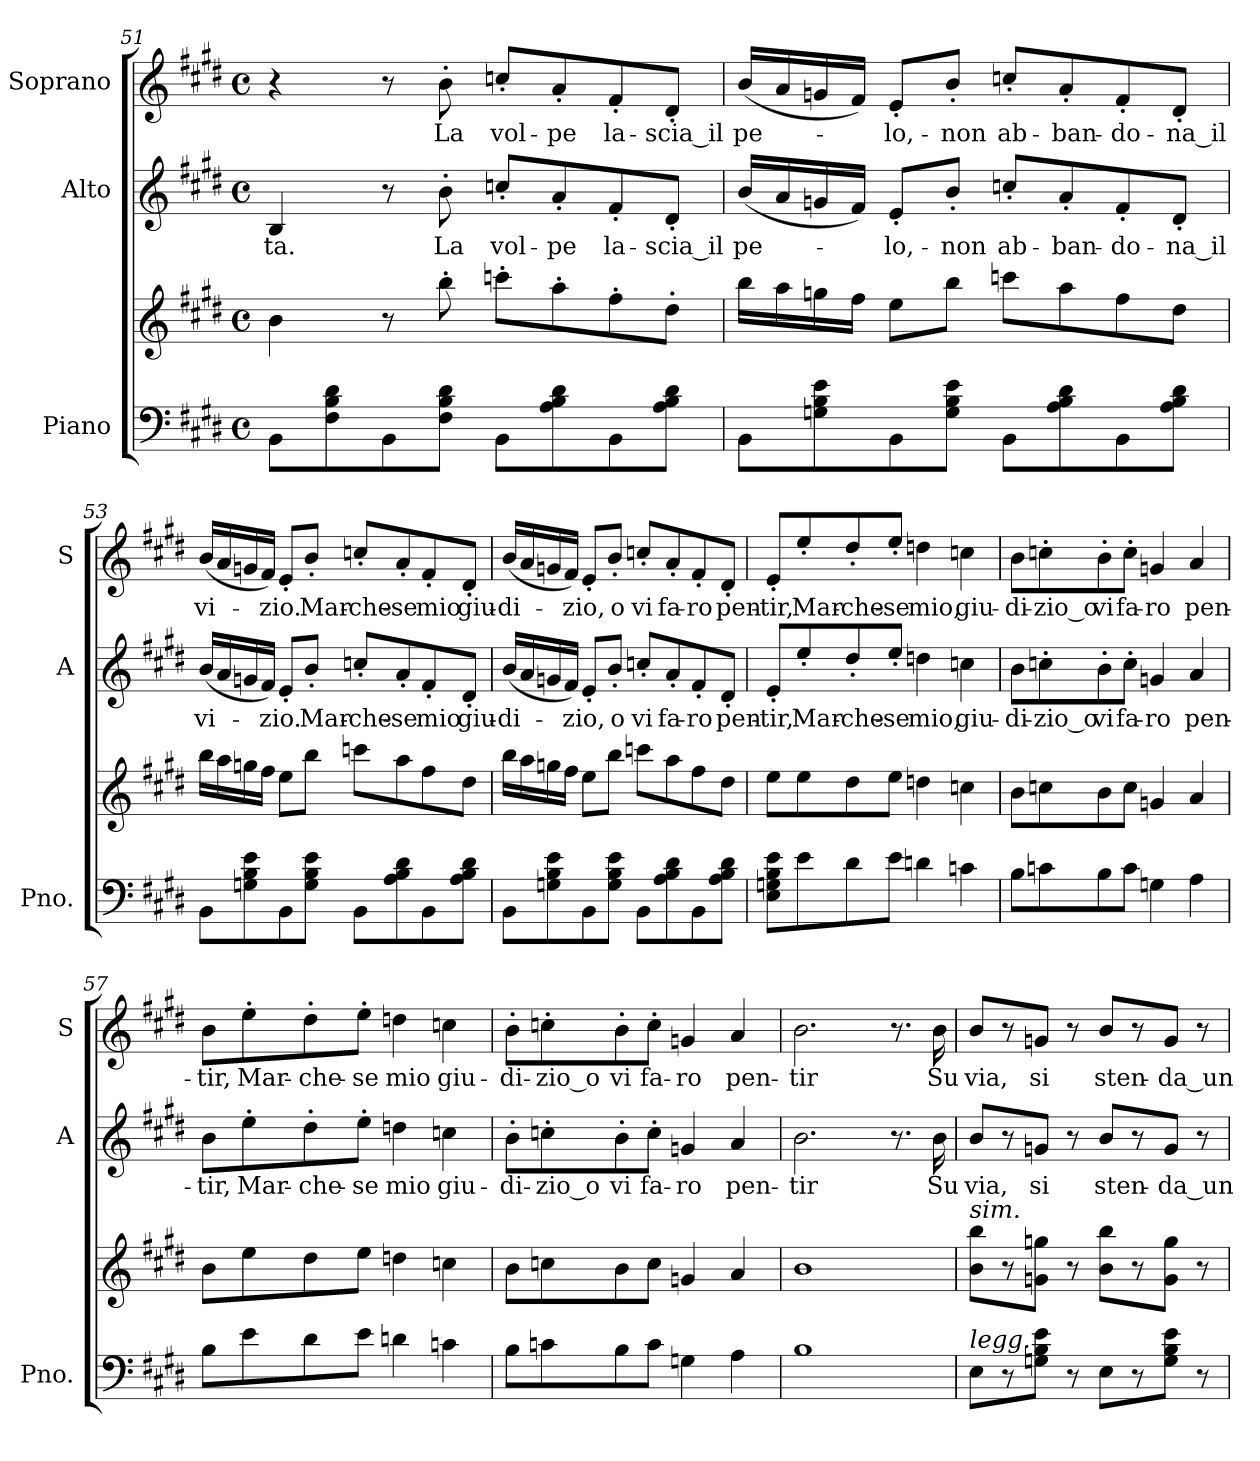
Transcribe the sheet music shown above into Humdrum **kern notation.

**kern	**kern	**kern	**text	**kern	**text
*part3	*part3	*part2	*part2	*part1	*part1
*staff4	*staff3	*staff2	*staff2	*staff1	*staff1
*I"Piano	*	*I"Alto	*	*I"Soprano	*
*I'Pno.	*	*I'A	*	*I'S	*
!!LO:LB:g=z
*clefF4	*clefG2	*clefG2	*	*clefG2	*
*k[f#c#g#d#]	*k[f#c#g#d#]	*k[f#c#g#d#]	*	*k[f#c#g#d#]	*
*E:	*E:	*E:	*	*E:	*
*M4/4	*M4/4	*M4/4	*	*M4/4	*
*met(c)	*met(c)	*met(c)	*	*met(c)	*
=51	=51	=51	=51	=51	=51
!	!	!	!LO:LY:b	!	!
8BB\L	4b\	4B/	-ta.	4r	.
8F#\ 8B\ 8d#\	.	.	.	.	.
8BB\	8r	8r	.	8r	.
!	!	!	!LO:LY:b	!	!LO:LY:b
8F#\ 8B\ 8d#\J	8bb'\	8b'\	La	8b'\	La
!	!	!	!LO:LY:b	!	!LO:LY:b
8BB\L	8cccn'\L	8ccn'/L	vol-	8ccn'/L	vol-
!	!	!	!LO:LY:b	!	!LO:LY:b
8A\ 8B\ 8d#\	8aa'\	8a'/	-pe	8a'/	-pe
!	!	!	!LO:LY:b	!	!LO:LY:b
8BB\	8ff#'\	8f#'/	la-	8f#'/	la-
!	!	!	!LO:LY:b	!	!LO:LY:b
8A\ 8B\ 8d#\J	8dd#'\J	8d#'/J	-scia_il	8d#'/J	-scia_il
!!LO:PB:g=z
=52	=52	=52	=52	=52	=52
!	!	!	!LO:LY:b	!	!LO:LY:b
8BB\L	16bb\LL	(<16b/LL	pe-	(<16b/LL	pe-
.	16aa\	16a/	.	16a/	.
8Gn\ 8B\ 8e\	16ggn\	16gn/	.	16gn/	.
.	16ff#\JJ	16f#/JJ)	.	16f#/JJ)	.
!	!	!	!LO:LY:b	!	!LO:LY:b
8BB\	8ee\L	8e'/L	-lo,-	8e'/L	-lo,-
!	!	!	!LO:LY:b	!	!LO:LY:b
8G\ 8B\ 8e\J	8bb\J	8b'/J	-non	8b'/J	-non
!	!	!	!LO:LY:b	!	!LO:LY:b
8BB\L	8cccn\L	8ccn'/L	ab-	8ccn'/L	ab-
!	!	!	!LO:LY:b	!	!LO:LY:b
8A\ 8B\ 8d#\	8aa\	8a'/	-ban-	8a'/	-ban-
!	!	!	!LO:LY:b	!	!LO:LY:b
8BB\	8ff#\	8f#'/	-do-	8f#'/	-do-
!	!	!	!LO:LY:b	!	!LO:LY:b
8A\ 8B\ 8d#\J	8dd#\J	8d#'/J	-na_il	8d#'/J	-na_il
=53	=53	=53	=53	=53	=53
!	!	!	!LO:LY:b	!	!LO:LY:b
8BB\L	16bb\LL	(<16b/LL	vi-	(<16b/LL	vi-
.	16aa\	16a/	.	16a/	.
8Gn\ 8B\ 8e\	16ggn\	16gn/	.	16gn/	.
.	16ff#\JJ	16f#/JJ)	.	16f#/JJ)	.
!	!	!	!LO:LY:b	!	!LO:LY:b
8BB\	8ee\L	8e'/L	-zio.	8e'/L	-zio.
!	!	!	!LO:LY:b	!	!LO:LY:b
8G\ 8B\ 8e\J	8bb\J	8b'/J	Mar-	8b'/J	Mar-
!	!	!	!LO:LY:b	!	!LO:LY:b
8BB\L	8cccn\L	8ccn'/L	-che-	8ccn'/L	-che-
!	!	!	!LO:LY:b	!	!LO:LY:b
8A\ 8B\ 8d#\	8aa\	8a'/	-se	8a'/	-se
!	!	!	!LO:LY:b	!	!LO:LY:b
8BB\	8ff#\	8f#'/	mio	8f#'/	mio
!	!	!	!LO:LY:b	!	!LO:LY:b
8A\ 8B\ 8d#\J	8dd#\J	8d#'/J	giu-	8d#'/J	giu-
!!LO:LB:g=z
=54	=54	=54	=54	=54	=54
!	!	!	!LO:LY:b	!	!LO:LY:b
8BB\L	16bb\LL	(<16b/LL	-di-	(<16b/LL	-di-
.	16aa\	16a/	.	16a/	.
8Gn\ 8B\ 8e\	16ggn\	16gn/	.	16gn/	.
.	16ff#\JJ	16f#/JJ)	.	16f#/JJ)	.
!	!	!	!LO:LY:b	!	!LO:LY:b
8BB\	8ee\L	8e'/L	-zio,	8e'/L	-zio,
!	!	!	!LO:LY:b	!	!LO:LY:b
8G\ 8B\ 8e\J	8bb\J	8b'/J	o	8b'/J	o
!	!	!	!LO:LY:b	!	!LO:LY:b
8BB\L	8cccn\L	8ccn'/L	vi	8ccn'/L	vi
!	!	!	!LO:LY:b	!	!LO:LY:b
8A\ 8B\ 8d#\	8aa\	8a'/	fa-	8a'/	fa-
!	!	!	!LO:LY:b	!	!LO:LY:b
8BB\	8ff#\	8f#'/	-ro	8f#'/	-ro
!	!	!	!LO:LY:b	!	!LO:LY:b
8A\ 8B\ 8d#\J	8dd#\J	8d#'/J	pen-	8d#'/J	pen-
=55	=55	=55	=55	=55	=55
!	!	!	!LO:LY:b	!	!LO:LY:b
8E\ 8Gn\ 8B\ 8e\L	8ee\L	8e'/L	-tir,	8e'/L	-tir,
!	!	!	!LO:LY:b	!	!LO:LY:b
8e\	8ee\	8ee'/	Mar-	8ee'/	Mar-
!	!	!	!LO:LY:b	!	!LO:LY:b
8d#\	8dd#\	8dd#'/	-che-	8dd#'/	-che-
!	!	!	!LO:LY:b	!	!LO:LY:b
8e\J	8ee\J	8ee'/J	-se	8ee'/J	-se
!	!	!	!LO:LY:b	!	!LO:LY:b
4dn\	4ddn\	4ddn\	mio,	4ddn\	mio,
!	!	!	!LO:LY:b	!	!LO:LY:b
4cn\	4ccn\	4ccn\	giu-	4ccn\	giu-
=56	=56	=56	=56	=56	=56
!	!	!	!LO:LY:b	!	!LO:LY:b
8B\L	8b\L	8b\L	-di-	8b\L	-di-
!	!	!	!LO:LY:b	!	!LO:LY:b
8cn\	8ccn\	8ccn'\	-zio_o	8ccn'\	-zio_o
!	!	!	!LO:LY:b	!	!LO:LY:b
8B\	8b\	8b'\	vi	8b'\	vi
!	!	!	!LO:LY:b	!	!LO:LY:b
8c\J	8cc\J	8cc'\J	fa-	8cc'\J	fa-
!	!	!	!LO:LY:b	!	!LO:LY:b
4Gn\	4gn/	4gn/	-ro	4gn/	-ro
!	!	!	!LO:LY:b	!	!LO:LY:b
4A\	4a/	4a/	pen-	4a/	pen-
!!LO:PB:g=z
=57	=57	=57	=57	=57	=57
!	!	!	!LO:LY:b	!	!LO:LY:b
8B\L	8b\L	8b\L	-tir,	8b\L	-tir,
!	!	!	!LO:LY:b	!	!LO:LY:b
8e\	8ee\	8ee'\	Mar-	8ee'\	Mar-
!	!	!	!LO:LY:b	!	!LO:LY:b
8d#\	8dd#\	8dd#'\	-che-	8dd#'\	-che-
!	!	!	!LO:LY:b	!	!LO:LY:b
8e\J	8ee\J	8ee'\J	-se	8ee'\J	-se
!	!	!	!LO:LY:b	!	!LO:LY:b
4dn\	4ddn\	4ddn\	mio	4ddn\	mio
!	!	!	!LO:LY:b	!	!LO:LY:b
4cn\	4ccn\	4ccn\	giu-	4ccn\	giu-
=58	=58	=58	=58	=58	=58
!	!	!	!LO:LY:b	!	!LO:LY:b
8B\L	8b\L	8b'\L	-di-	8b'\L	-di-
!	!	!	!LO:LY:b	!	!LO:LY:b
8cn\	8ccn\	8ccn'\	-zio_o	8ccn'\	-zio_o
!	!	!	!LO:LY:b	!	!LO:LY:b
8B\	8b\	8b'\	vi	8b'\	vi
!	!	!	!LO:LY:b	!	!LO:LY:b
8c\J	8cc\J	8cc'\J	fa-	8cc'\J	fa-
!	!	!	!LO:LY:b	!	!LO:LY:b
4Gn\	4gn/	4gn/	-ro	4gn/	-ro
!	!	!	!LO:LY:b	!	!LO:LY:b
4A\	4a/	4a/	pen-	4a/	pen-
=59	=59	=59	=59	=59	=59
!	!	!	!LO:LY:b	!	!LO:LY:b
1B	1b	2.b\	-tir	2.b\	-tir
.	.	8.r	.	8.r	.
!	!	!	!LO:LY:b	!	!LO:LY:b
.	.	16b\	Su	16b\	Su
=60	=60	=60	=60	=60	=60
!	!LO:TX:a:i:t=sim.	!	!	!	!
!LO:TX:a:i:t=legg.	!	!	!	!	!
!	!	!	!LO:LY:b	!	!LO:LY:b
8E\L	8b\ 8bb\L	8b/L	via,	8b/L	via,
8r	8r	8r	.	8r	.
!	!	!	!LO:LY:b	!	!LO:LY:b
8Gn\ 8B\ 8e\J	8gn\ 8ggn\J	8gn/J	si	8gn/J	si
8r	8r	8r	.	8r	.
!	!	!	!LO:LY:b	!	!LO:LY:b
8E\L	8b\ 8bb\L	8b/L	sten-	8b/L	sten-
8r	8r	8r	.	8r	.
!	!	!	!LO:LY:b	!	!LO:LY:b
8G\ 8B\ 8e\J	8g\ 8gg\J	8g/J	-da_un	8g/J	-da_un
8r	8r	8r	.	8r	.
=	=	=	=	=	=
*-	*-	*-	*-	*-	*-
